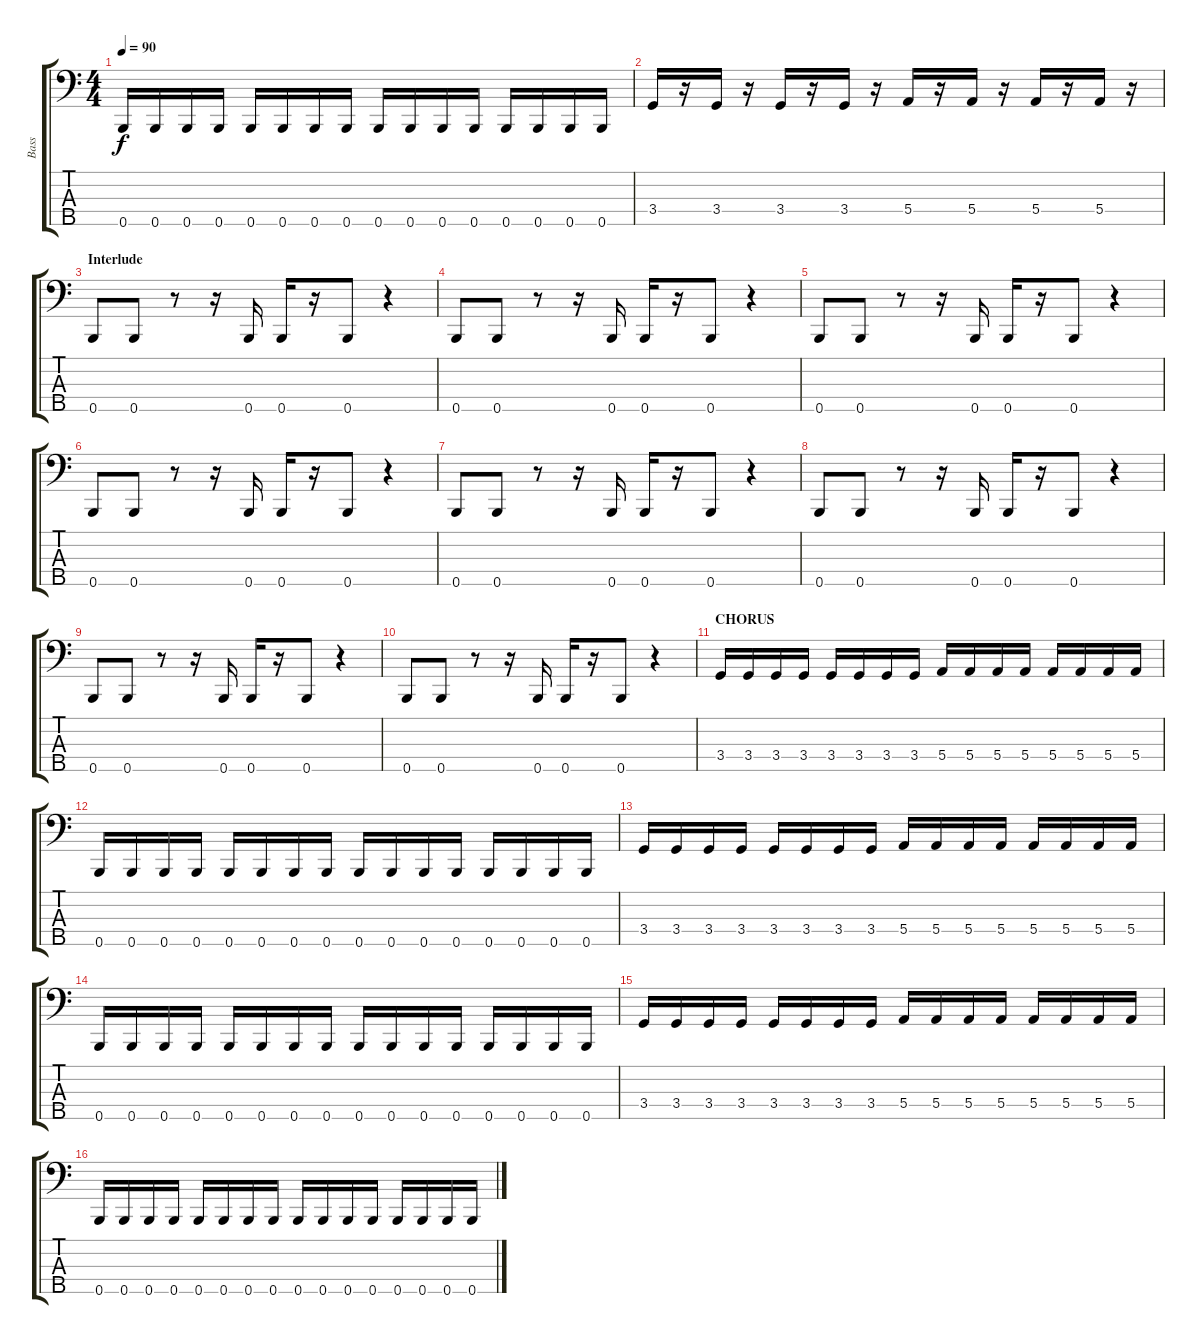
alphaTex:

\track ("Bass" "Bass") {instrument electricbasspick}
\staff {score tabs}
\tuning (G2 D2 A1 E1 B0) {hide}
\ts (4 4)
\tempo 90
\clef f4
\ks c
0.5.16{dy f} 0.5.16 0.5.16 0.5.16 0.5.16 0.5.16 0.5.16 0.5.16 0.5.16 0.5.16 0.5.16 0.5.16 0.5.16 0.5.16 0.5.16 0.5.16 |
3.4.16 r.16 3.4.16 r.16 3.4.16 r.16 3.4.16 r.16 5.4.16 r.16 5.4.16 r.16 5.4.16 r.16 5.4.16 r.16 |
\section ("" "Interlude")
0.5.8 0.5.8 r.8 r.16 0.5.16 0.5.16 r.16 0.5.8 r.4 |
0.5.8 0.5.8 r.8 r.16 0.5.16 0.5.16 r.16 0.5.8 r.4 |
0.5.8 0.5.8 r.8 r.16 0.5.16 0.5.16 r.16 0.5.8 r.4 |
0.5.8 0.5.8 r.8 r.16 0.5.16 0.5.16 r.16 0.5.8 r.4 |
0.5.8 0.5.8 r.8 r.16 0.5.16 0.5.16 r.16 0.5.8 r.4 |
0.5.8 0.5.8 r.8 r.16 0.5.16 0.5.16 r.16 0.5.8 r.4 |
0.5.8 0.5.8 r.8 r.16 0.5.16 0.5.16 r.16 0.5.8 r.4 |
0.5.8 0.5.8 r.8 r.16 0.5.16 0.5.16 r.16 0.5.8 r.4 |
\section ("" "CHORUS")
3.4.16 3.4.16 3.4.16 3.4.16 3.4.16 3.4.16 3.4.16 3.4.16 5.4.16 5.4.16 5.4.16 5.4.16 5.4.16 5.4.16 5.4.16 5.4.16 |
0.5.16 0.5.16 0.5.16 0.5.16 0.5.16 0.5.16 0.5.16 0.5.16 0.5.16 0.5.16 0.5.16 0.5.16 0.5.16 0.5.16 0.5.16 0.5.16 |
3.4.16 3.4.16 3.4.16 3.4.16 3.4.16 3.4.16 3.4.16 3.4.16 5.4.16 5.4.16 5.4.16 5.4.16 5.4.16 5.4.16 5.4.16 5.4.16 |
0.5.16 0.5.16 0.5.16 0.5.16 0.5.16 0.5.16 0.5.16 0.5.16 0.5.16 0.5.16 0.5.16 0.5.16 0.5.16 0.5.16 0.5.16 0.5.16 |
3.4.16 3.4.16 3.4.16 3.4.16 3.4.16 3.4.16 3.4.16 3.4.16 5.4.16 5.4.16 5.4.16 5.4.16 5.4.16 5.4.16 5.4.16 5.4.16 |
0.5.16 0.5.16 0.5.16 0.5.16 0.5.16 0.5.16 0.5.16 0.5.16 0.5.16 0.5.16 0.5.16 0.5.16 0.5.16 0.5.16 0.5.16 0.5.16
